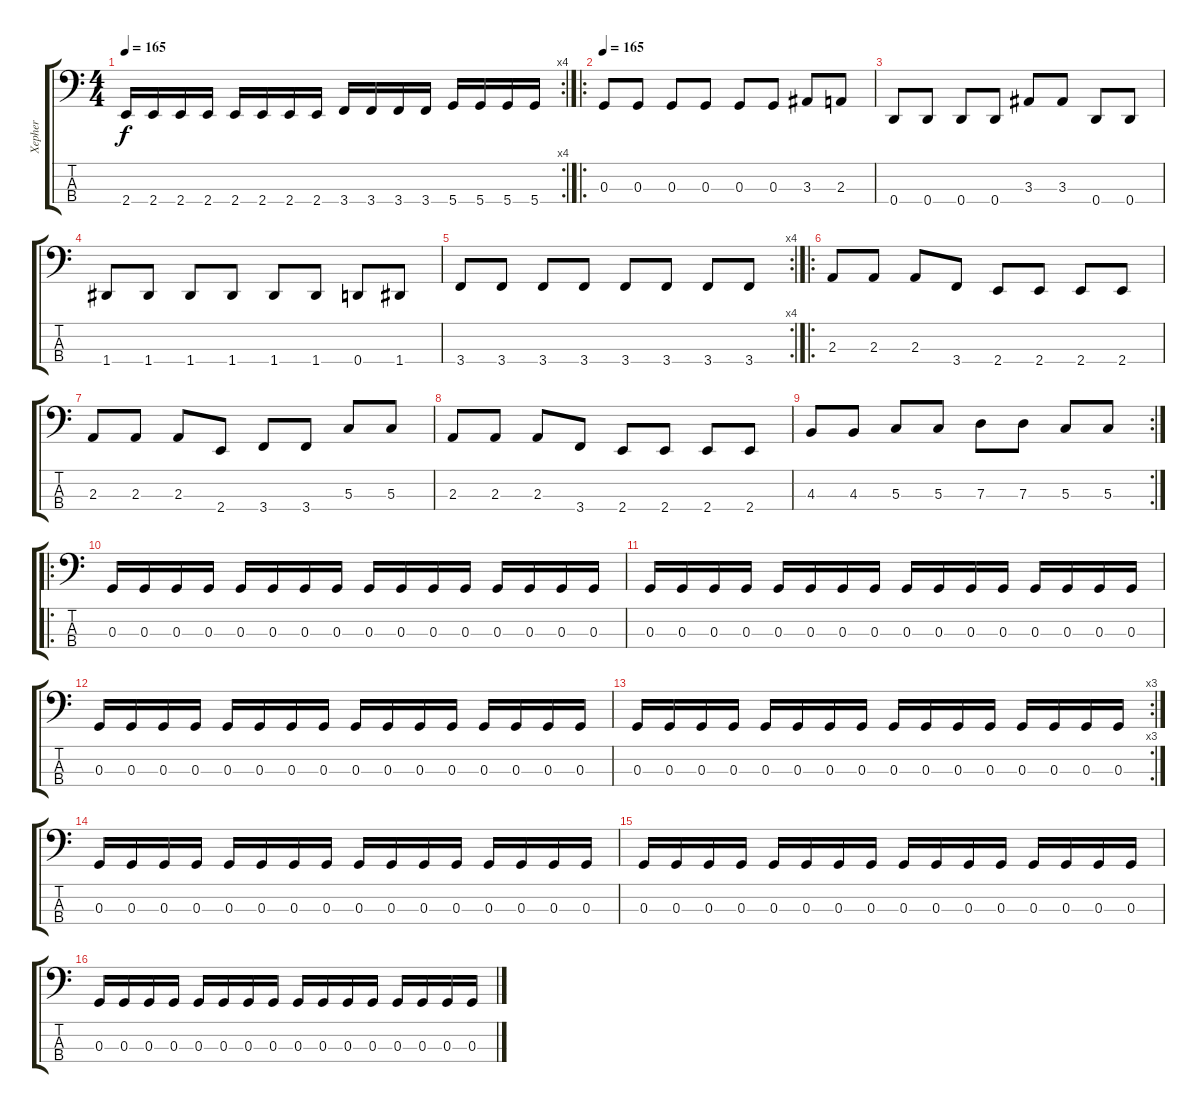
\track ("Xepher" "Xepher") {instrument electricbassfinger}
\staff {score tabs}
\tuning (F2 C2 G1 D1) {hide}
\rc 4
\ts (4 4)
\tempo 165
\clef f4
\ks c
2.4.16{dy f} 2.4.16 2.4.16 2.4.16 2.4.16 2.4.16 2.4.16 2.4.16 3.4.16 3.4.16 3.4.16 3.4.16 5.4.16 5.4.16 5.4.16 5.4.16 |
\ro
\tempo 165
0.3.8 0.3.8 0.3.8 0.3.8 0.3.8 0.3.8 3.3.8 2.3.8 |
0.4.8 0.4.8 0.4.8 0.4.8 3.3.8 3.3.8 0.4.8 0.4.8 |
1.4.8 1.4.8 1.4.8 1.4.8 1.4.8 1.4.8 0.4.8 1.4.8 |
\rc 4
3.4.8 3.4.8 3.4.8 3.4.8 3.4.8 3.4.8 3.4.8 3.4.8 |
\ro
2.3.8 2.3.8 2.3.8 3.4.8 2.4.8 2.4.8 2.4.8 2.4.8 |
2.3.8 2.3.8 2.3.8 2.4.8 3.4.8 3.4.8 5.3.8 5.3.8 |
2.3.8 2.3.8 2.3.8 3.4.8 2.4.8 2.4.8 2.4.8 2.4.8 |
\rc 2
4.3.8 4.3.8 5.3.8 5.3.8 7.3.8 7.3.8 5.3.8 5.3.8 |
\ro
0.3.16 0.3.16 0.3.16 0.3.16 0.3.16 0.3.16 0.3.16 0.3.16 0.3.16 0.3.16 0.3.16 0.3.16 0.3.16 0.3.16 0.3.16 0.3.16 |
0.3.16 0.3.16 0.3.16 0.3.16 0.3.16 0.3.16 0.3.16 0.3.16 0.3.16 0.3.16 0.3.16 0.3.16 0.3.16 0.3.16 0.3.16 0.3.16 |
0.3.16 0.3.16 0.3.16 0.3.16 0.3.16 0.3.16 0.3.16 0.3.16 0.3.16 0.3.16 0.3.16 0.3.16 0.3.16 0.3.16 0.3.16 0.3.16 |
\rc 3
0.3.16 0.3.16 0.3.16 0.3.16 0.3.16 0.3.16 0.3.16 0.3.16 0.3.16 0.3.16 0.3.16 0.3.16 0.3.16 0.3.16 0.3.16 0.3.16 |
0.3.16 0.3.16 0.3.16 0.3.16 0.3.16 0.3.16 0.3.16 0.3.16 0.3.16 0.3.16 0.3.16 0.3.16 0.3.16 0.3.16 0.3.16 0.3.16 |
0.3.16 0.3.16 0.3.16 0.3.16 0.3.16 0.3.16 0.3.16 0.3.16 0.3.16 0.3.16 0.3.16 0.3.16 0.3.16 0.3.16 0.3.16 0.3.16 |
0.3.16 0.3.16 0.3.16 0.3.16 0.3.16 0.3.16 0.3.16 0.3.16 0.3.16 0.3.16 0.3.16 0.3.16 0.3.16 0.3.16 0.3.16 0.3.16
